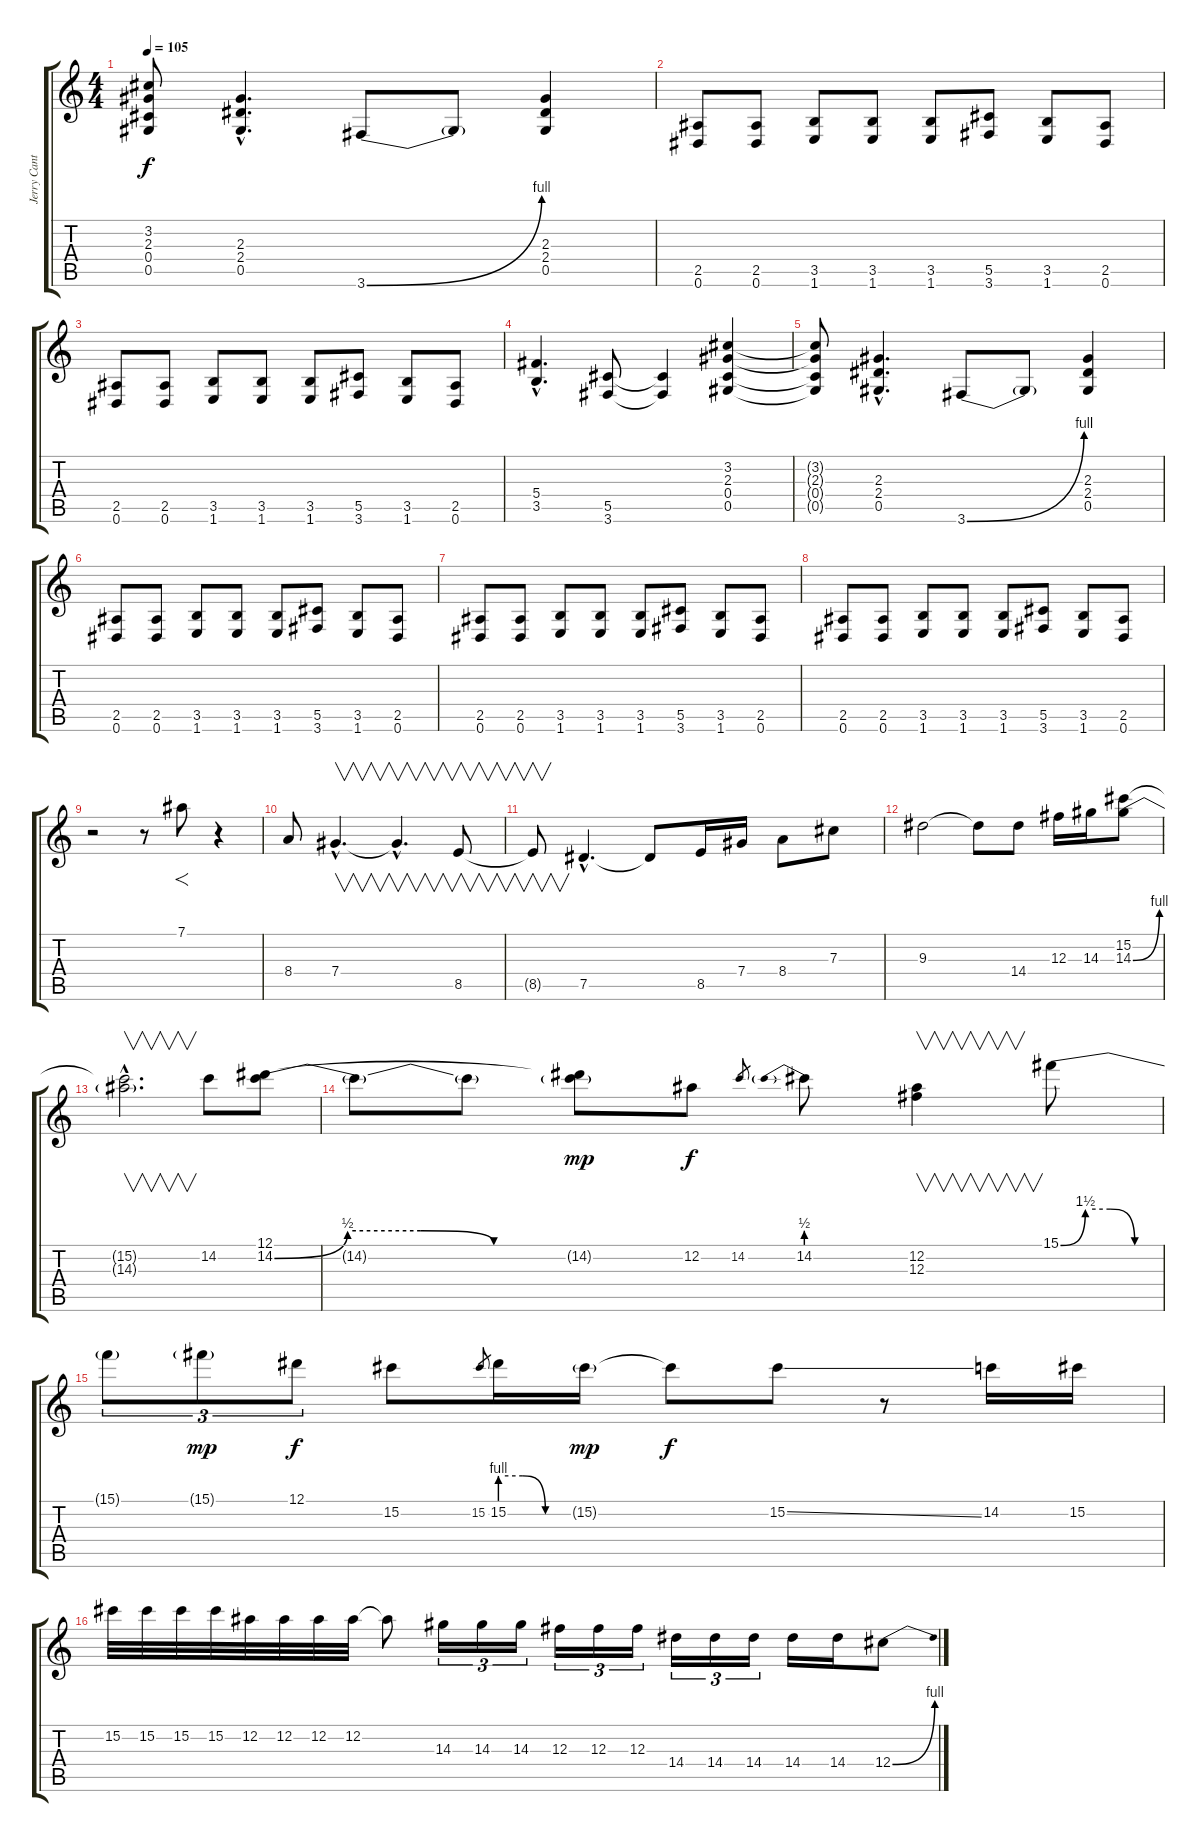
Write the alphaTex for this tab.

\track ("Jerry Cantrell- Guitar 2" "Jerry Cant") {instrument distortionguitar}
\staff {score tabs}
\tuning (Eb4 Bb3 Gb3 Db3 Ab2 Eb2) {hide}
\ts (4 4)
\tempo 105
\clef g2
\ks c
(3.2{t} 2.3{t} 0.4{t} 0.5{t}).8{dy f} (2.3{hac} 2.4{hac} 0.5{hac}).4{d} 3.6{be (bend 0 0 60 4)}.8 3.6{t}.8 (2.3 2.4 0.5).4 |
(2.5 0.6).8 (2.5 0.6).8 (3.5 1.6).8 (3.5 1.6).8 (3.5 1.6).8 (5.5 3.6).8 (3.5 1.6).8 (2.5 0.6).8 |
(2.5 0.6).8 (2.5 0.6).8 (3.5 1.6).8 (3.5 1.6).8 (3.5 1.6).8 (5.5 3.6).8 (3.5 1.6).8 (2.5 0.6).8 |
(5.4{hac} 3.5{hac}).4{d} (5.5 3.6).8 (5.5{t} 3.6{t}).4 (3.2 2.3 0.4 0.5).4 |
(3.2{t} 2.3{t} 0.4{t} 0.5{t}).8 (2.3{hac} 2.4{hac} 0.5{hac}).4{d} 3.6{be (bend 0 0 60 4)}.8 3.6{t}.8 (2.3 2.4 0.5).4 |
(2.5 0.6).8 (2.5 0.6).8 (3.5 1.6).8 (3.5 1.6).8 (3.5 1.6).8 (5.5 3.6).8 (3.5 1.6).8 (2.5 0.6).8 |
(2.5 0.6).8 (2.5 0.6).8 (3.5 1.6).8 (3.5 1.6).8 (3.5 1.6).8 (5.5 3.6).8 (3.5 1.6).8 (2.5 0.6).8 |
(2.5 0.6).8 (2.5 0.6).8 (3.5 1.6).8 (3.5 1.6).8 (3.5 1.6).8 (5.5 3.6).8 (3.5 1.6).8 (2.5 0.6).8 |
r.2{volume 15} r.8 7.1.8{f} r.4 |
8.4.8 7.4{hac}.4{v d} 7.4{hac t}.4{v d} 8.5.8{v} |
8.5{t}.8{v} 7.5{hac}.4{d} 7.5{t}.8 8.5.16 7.4.16 8.4.8 7.3.8 |
9.3.2 9.3{t}.8 14.4.8 12.3.16 14.3.16 (15.2 14.3{be (bend 0 0 60 4)}).8 |
(15.2{hac t} 14.3{hac t}).2{v d} 14.2.8 (12.1 14.2{be (custom 0 0 15 2 30 2 45 0 60 0)}).8 |
14.2{t}.8 14.2{t}.8 (12.1{t} 14.2{g}).8{dy mp} 12.2.8{dy f} 14.2.8{gr} 14.2{be (prebend 0 2 60 2)}.8 (12.2 12.3).4{v} 15.1{be (custom 0 0 15 6 30 6 45 0 60 0)}.8 |
15.1{t}.8{tu (3 2)} 15.1{g}.8{tu (3 2) dy mp} 12.1.8{tu (3 2) dy f} 15.2.8 15.2.8{gr} 15.2{be (custom 0 4 20 4 40 0 60 0)}.16 15.2{g}.16{dy mp} 15.2{t}.8{dy f} 15.2{ss}.8 r.8 14.2.16 15.2.16 |
15.2.32 15.2.32 15.2.32 15.2.32 12.2.32 12.2.32 12.2.32 12.2.32 12.2{t}.8 14.3.16{tu (3 2)} 14.3.16{tu (3 2)} 14.3.16{tu (3 2)} 12.3.16{tu (3 2)} 12.3.16{tu (3 2)} 12.3.16{tu (3 2)} 14.4.16{tu (3 2)} 14.4.16{tu (3 2)} 14.4.16{tu (3 2)} 14.4.16 14.4.16 12.4{be (bend 0 0 60 4)}.8
